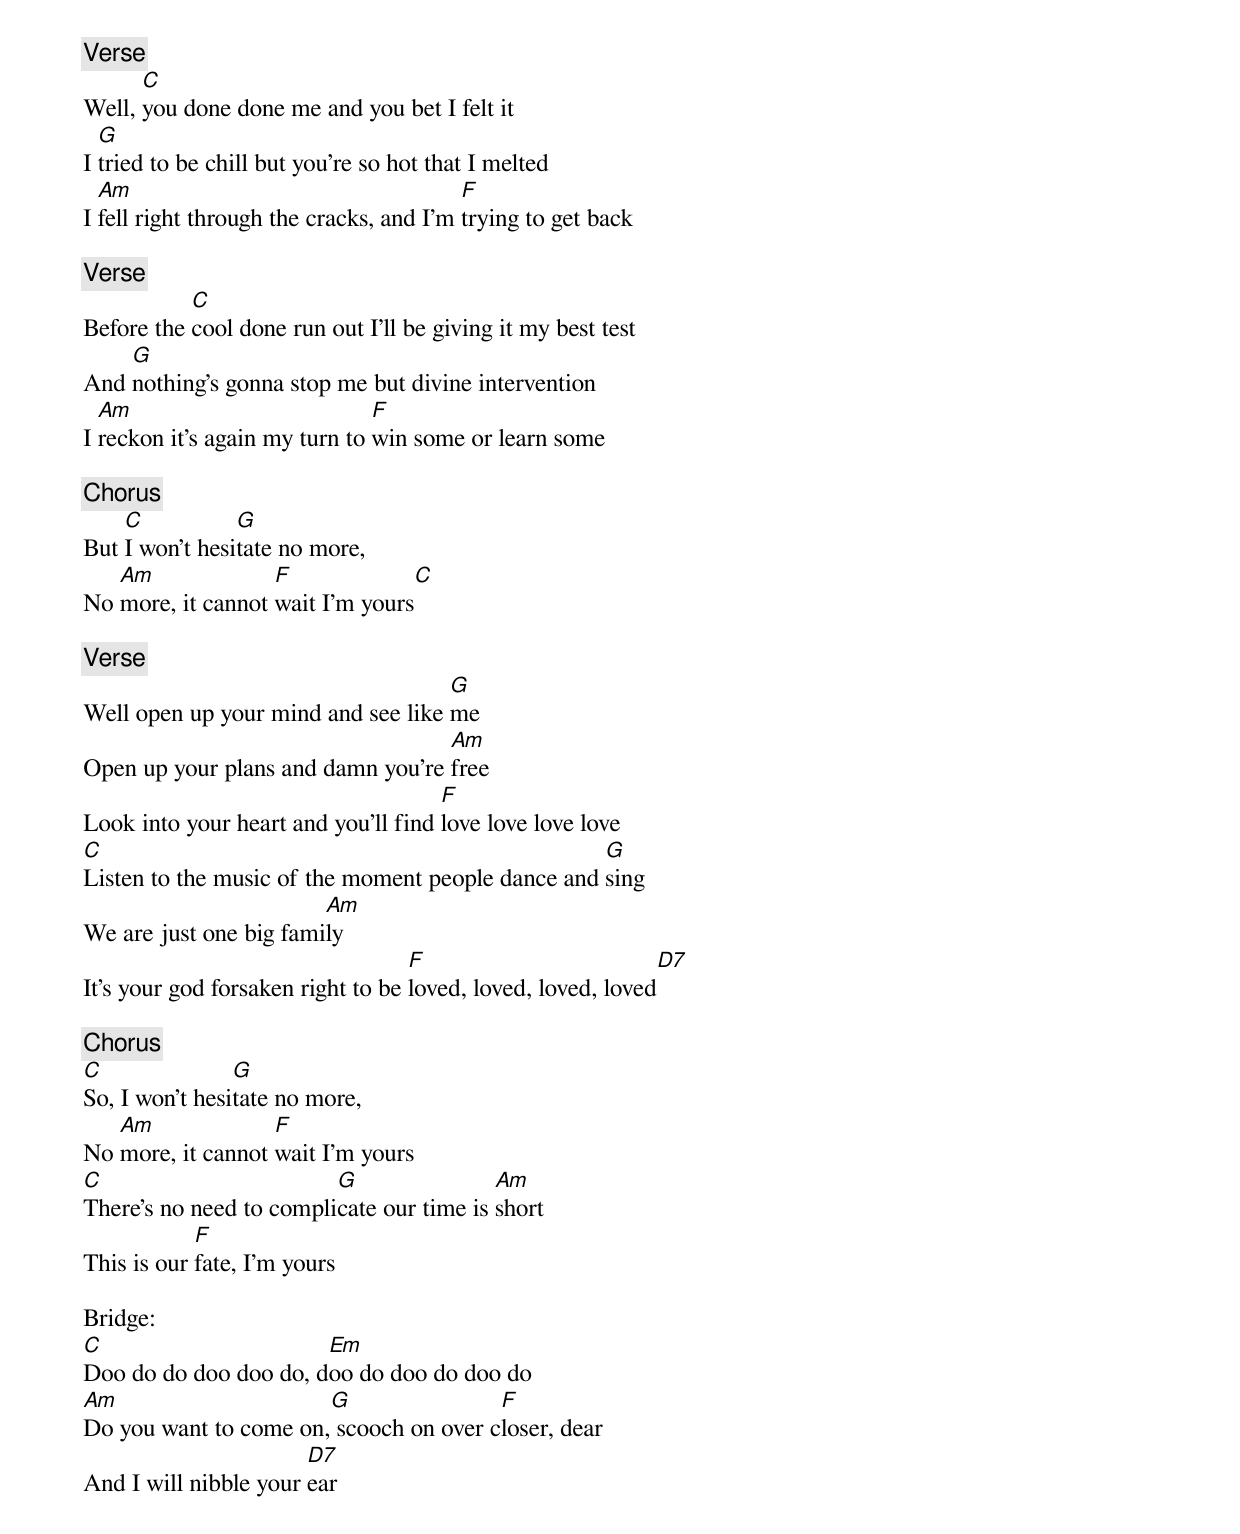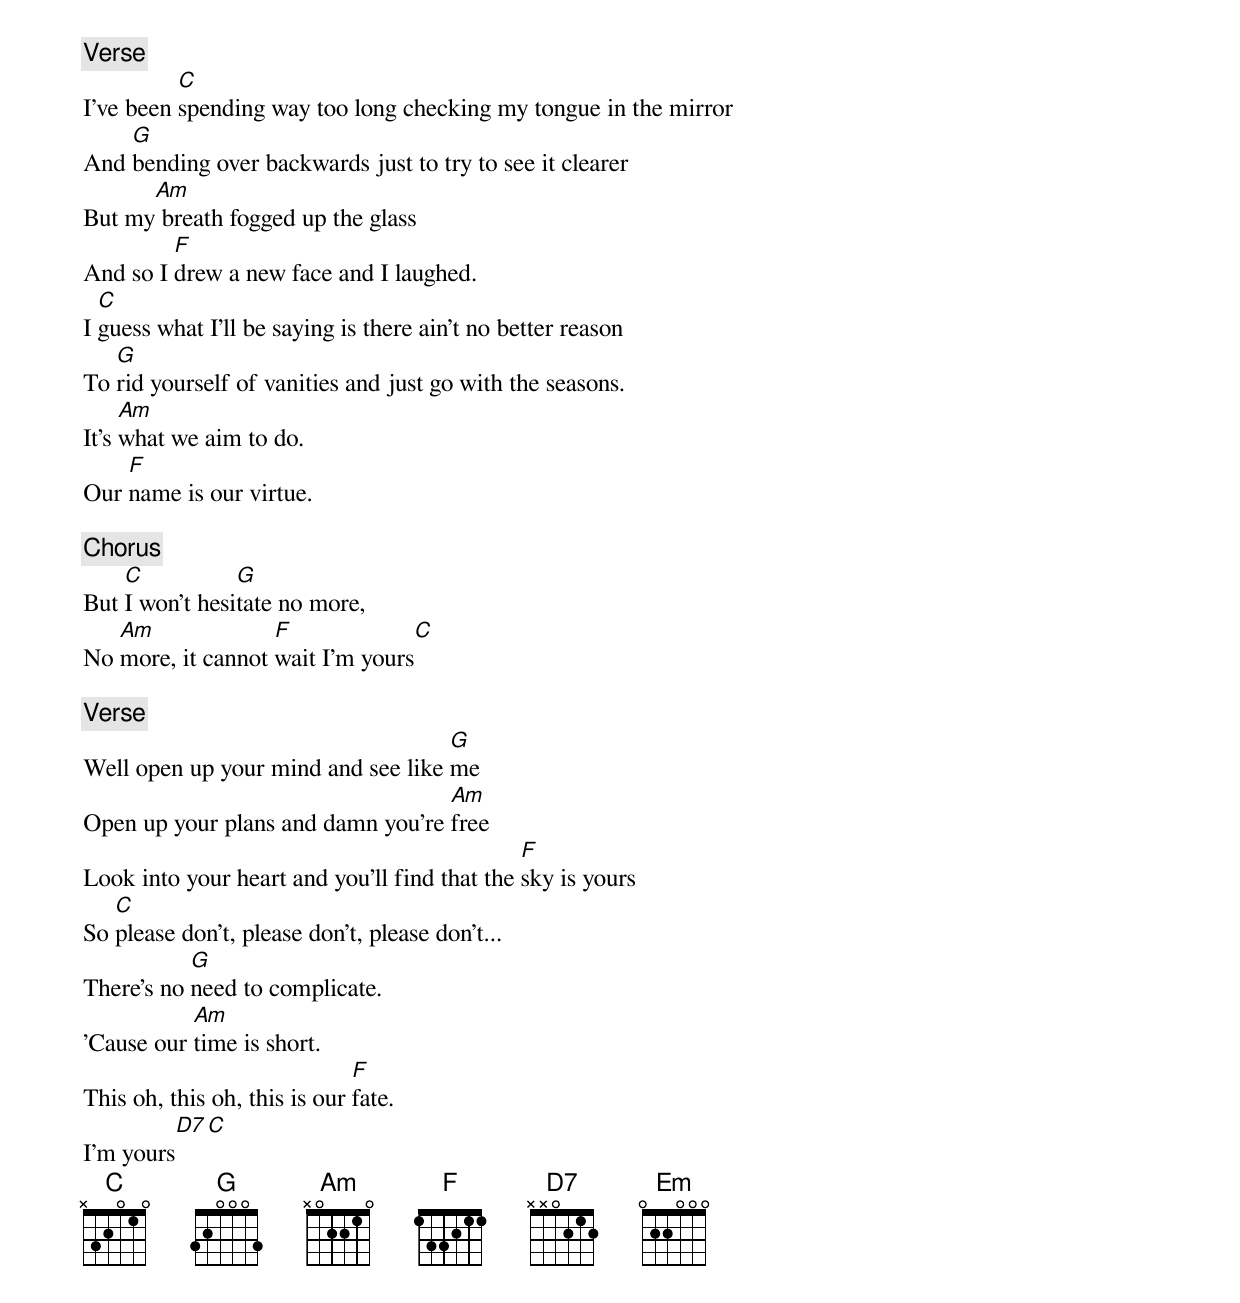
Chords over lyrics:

[Verse]
      C
Well, you done done me and you bet I felt it
  G
I tried to be chill but you’re so hot that I melted
  Am                                     F
I fell right through the cracks, and I’m trying to get back

[Verse]
           C
Before the cool done run out I’ll be giving it my best test
    G
And nothing’s gonna stop me but divine intervention
  Am                           F
I reckon it's again my turn to win some or learn some

[Chorus]
    C           G
But I won't hesitate no more,
   Am              F              C
No more, it cannot wait I’m yours

[Verse]
                                    G
Well open up your mind and see like me
                                   Am
Open up your plans and damn you're free
                                     F
Look into your heart and you'll find love love love love
C                                                  G
Listen to the music of the moment people dance and sing
                        Am
We are just one big family
                                   F                         D7
It’s your god forsaken right to be loved, loved, loved, loved

[Chorus]
C               G
So, I won't hesitate no more,
   Am              F
No more, it cannot wait I’m yours
C                        G                Am
There’s no need to complicate our time is short
            F
This is our fate, I’m yours

Bridge:
C                      Em
Doo do do doo doo do, doo do doo do doo do
Am                     G                F
Do you want to come on, scooch on over closer, dear
                       D7
And I will nibble your ear

[Verse]
          C
I've been spending way too long checking my tongue in the mirror
    G
And bending over backwards just to try to see it clearer
      Am
But my breath fogged up the glass
         F
And so I drew a new face and I laughed.
  C
I guess what I'll be saying is there ain't no better reason
   G
To rid yourself of vanities and just go with the seasons.
     Am
It's what we aim to do.
    F
Our name is our virtue.

[Chorus]
    C           G
But I won't hesitate no more,
   Am              F               C
No more, it cannot wait I’m yours

[Verse]
                                    G
Well open up your mind and see like me
                                   Am
Open up your plans and damn you're free
                                              F
Look into your heart and you'll find that the sky is yours
   C
So please don't, please don't, please don't...
           G
There's no need to complicate.
           Am
'Cause our time is short.
                              F
This oh, this oh, this is our fate.
           D7  C
I'm yours
